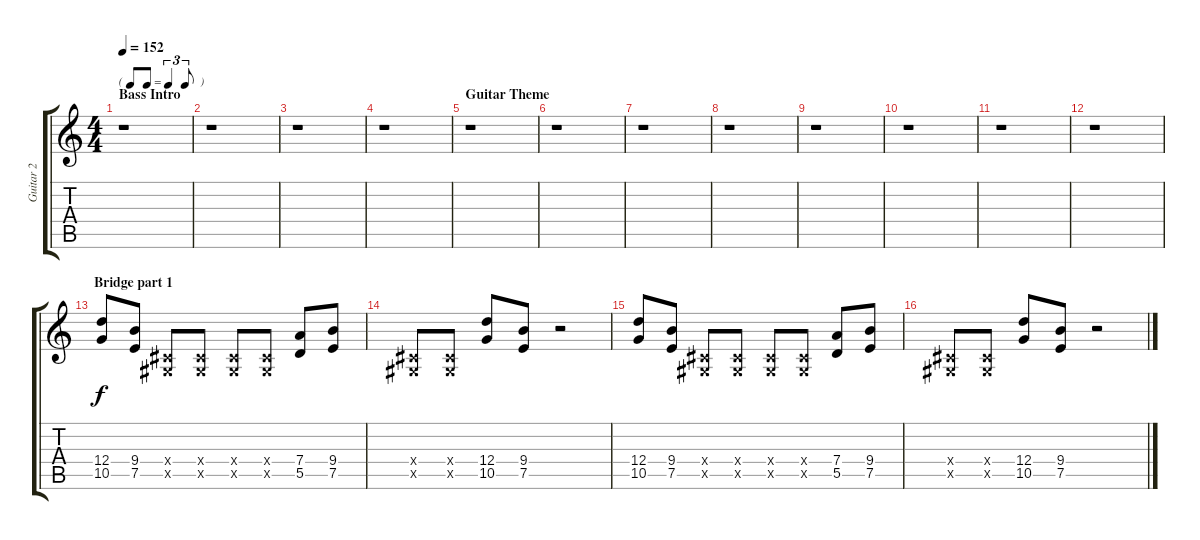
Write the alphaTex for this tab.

\track ("Guitar 2" "Guitar 2") {instrument overdrivenguitar}
\staff {score tabs}
\tuning (E4 B3 G3 D3 A2 E2) {hide}
\ts (4 4)
\tf triplet8th
\section ("" "Bass Intro")
\tempo 152
\clef g2
\ks c
r.1{dy f instrument overdrivenguitar} |
r.1 |
r.1 |
r.1 |
\section ("" "Guitar Theme")
r.1 |
r.1 |
r.1 |
r.1 |
r.1 |
r.1 |
r.1 |
r.1 |
\section ("" "Bridge part 1")
(12.4 10.5).8 (9.4 7.5).8 (-1.4{x} -1.5{x}).8 (-1.4{x} -1.5{x}).8 (-1.4{x} -1.5{x}).8 (-1.4{x} -1.5{x}).8 (7.4 5.5).8 (9.4 7.5).8 |
(-1.4{x} -1.5{x}).8 (-1.4{x} -1.5{x}).8 (12.4 10.5).8 (9.4 7.5).8 r.2 |
(12.4 10.5).8 (9.4 7.5).8 (-1.4{x} -1.5{x}).8 (-1.4{x} -1.5{x}).8 (-1.4{x} -1.5{x}).8 (-1.4{x} -1.5{x}).8 (7.4 5.5).8 (9.4 7.5).8 |
(-1.4{x} -1.5{x}).8 (-1.4{x} -1.5{x}).8 (12.4 10.5).8 (9.4 7.5).8 r.2
